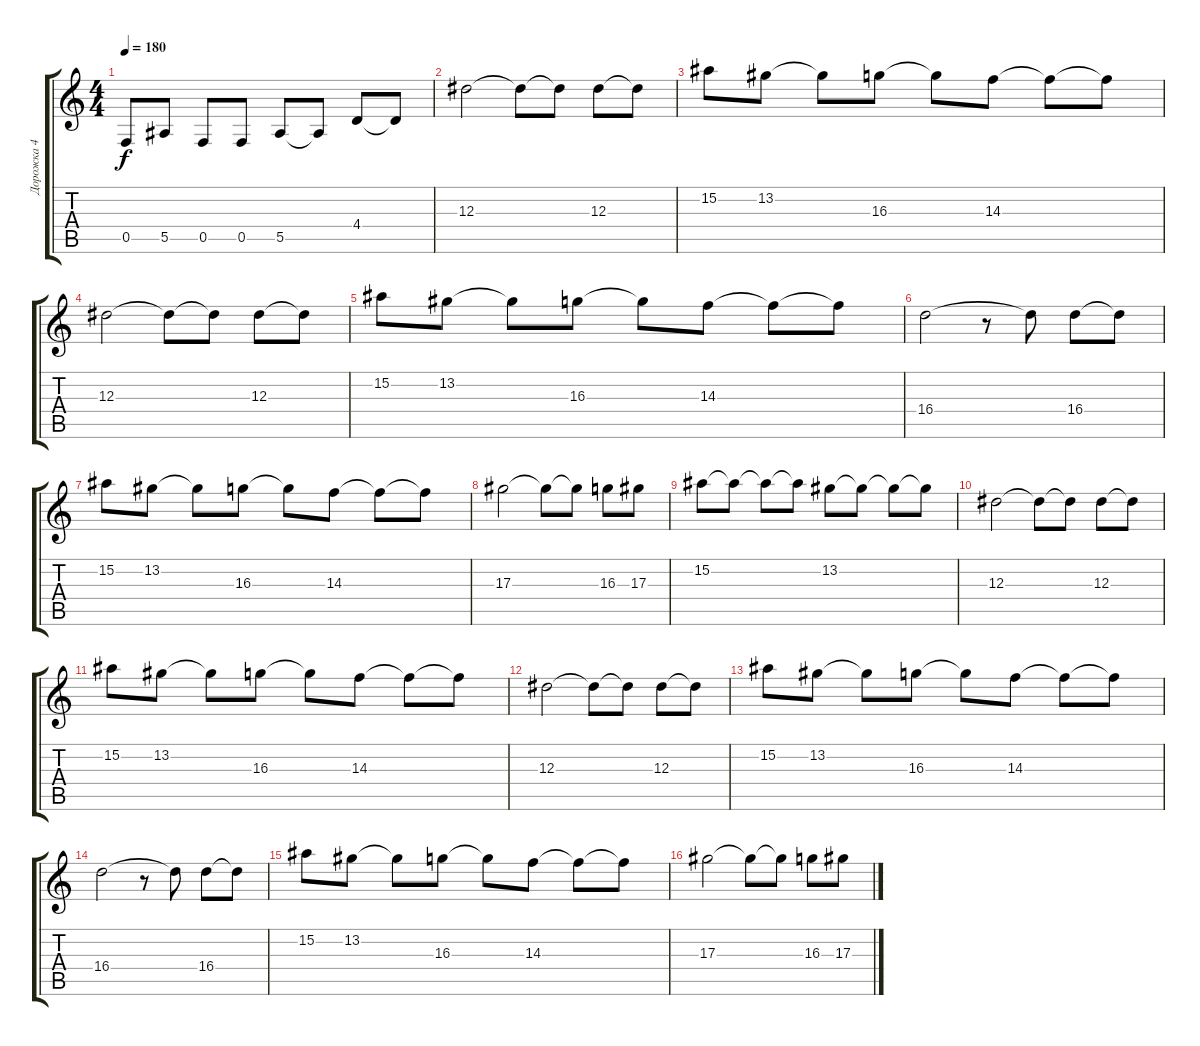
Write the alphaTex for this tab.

\track ("Дорожка 4" "Дорожка 4") {instrument distortionguitar}
\staff {score tabs}
\tuning (C4 G3 Eb3 Bb2 F2 C2) {hide}
\ts (4 4)
\tempo 180
\clef g2
\ks c
0.5.8{dy f} 5.5.8 0.5.8 0.5.8 5.5.8 5.5{t}.8 4.4.8 4.4{t}.8 |
12.3.2 12.3{t}.8 12.3{t}.8 12.3.8 12.3{t}.8 |
15.2.8 13.2.8 13.2{t}.8 16.3.8 16.3{t}.8 14.3.8 14.3{t}.8 14.3{t}.8 |
12.3.2 12.3{t}.8 12.3{t}.8 12.3.8 12.3{t}.8 |
15.2.8 13.2.8 13.2{t}.8 16.3.8 16.3{t}.8 14.3.8 14.3{t}.8 14.3{t}.8 |
16.4.2 r.8 16.4{t}.8 16.4.8 16.4{t}.8 |
15.2.8 13.2.8 13.2{t}.8 16.3.8 16.3{t}.8 14.3.8 14.3{t}.8 14.3{t}.8 |
17.3.2 17.3{t}.8 17.3{t}.8 16.3.8 17.3.8 |
15.2.8 15.2{t}.8 15.2{t}.8 15.2{t}.8 13.2.8 13.2{t}.8 13.2{t}.8 13.2{t}.8 |
12.3.2 12.3{t}.8 12.3{t}.8 12.3.8 12.3{t}.8 |
15.2.8 13.2.8 13.2{t}.8 16.3.8 16.3{t}.8 14.3.8 14.3{t}.8 14.3{t}.8 |
12.3.2 12.3{t}.8 12.3{t}.8 12.3.8 12.3{t}.8 |
15.2.8 13.2.8 13.2{t}.8 16.3.8 16.3{t}.8 14.3.8 14.3{t}.8 14.3{t}.8 |
16.4.2 r.8 16.4{t}.8 16.4.8 16.4{t}.8 |
15.2.8 13.2.8 13.2{t}.8 16.3.8 16.3{t}.8 14.3.8 14.3{t}.8 14.3{t}.8 |
17.3.2 17.3{t}.8 17.3{t}.8 16.3.8 17.3.8
